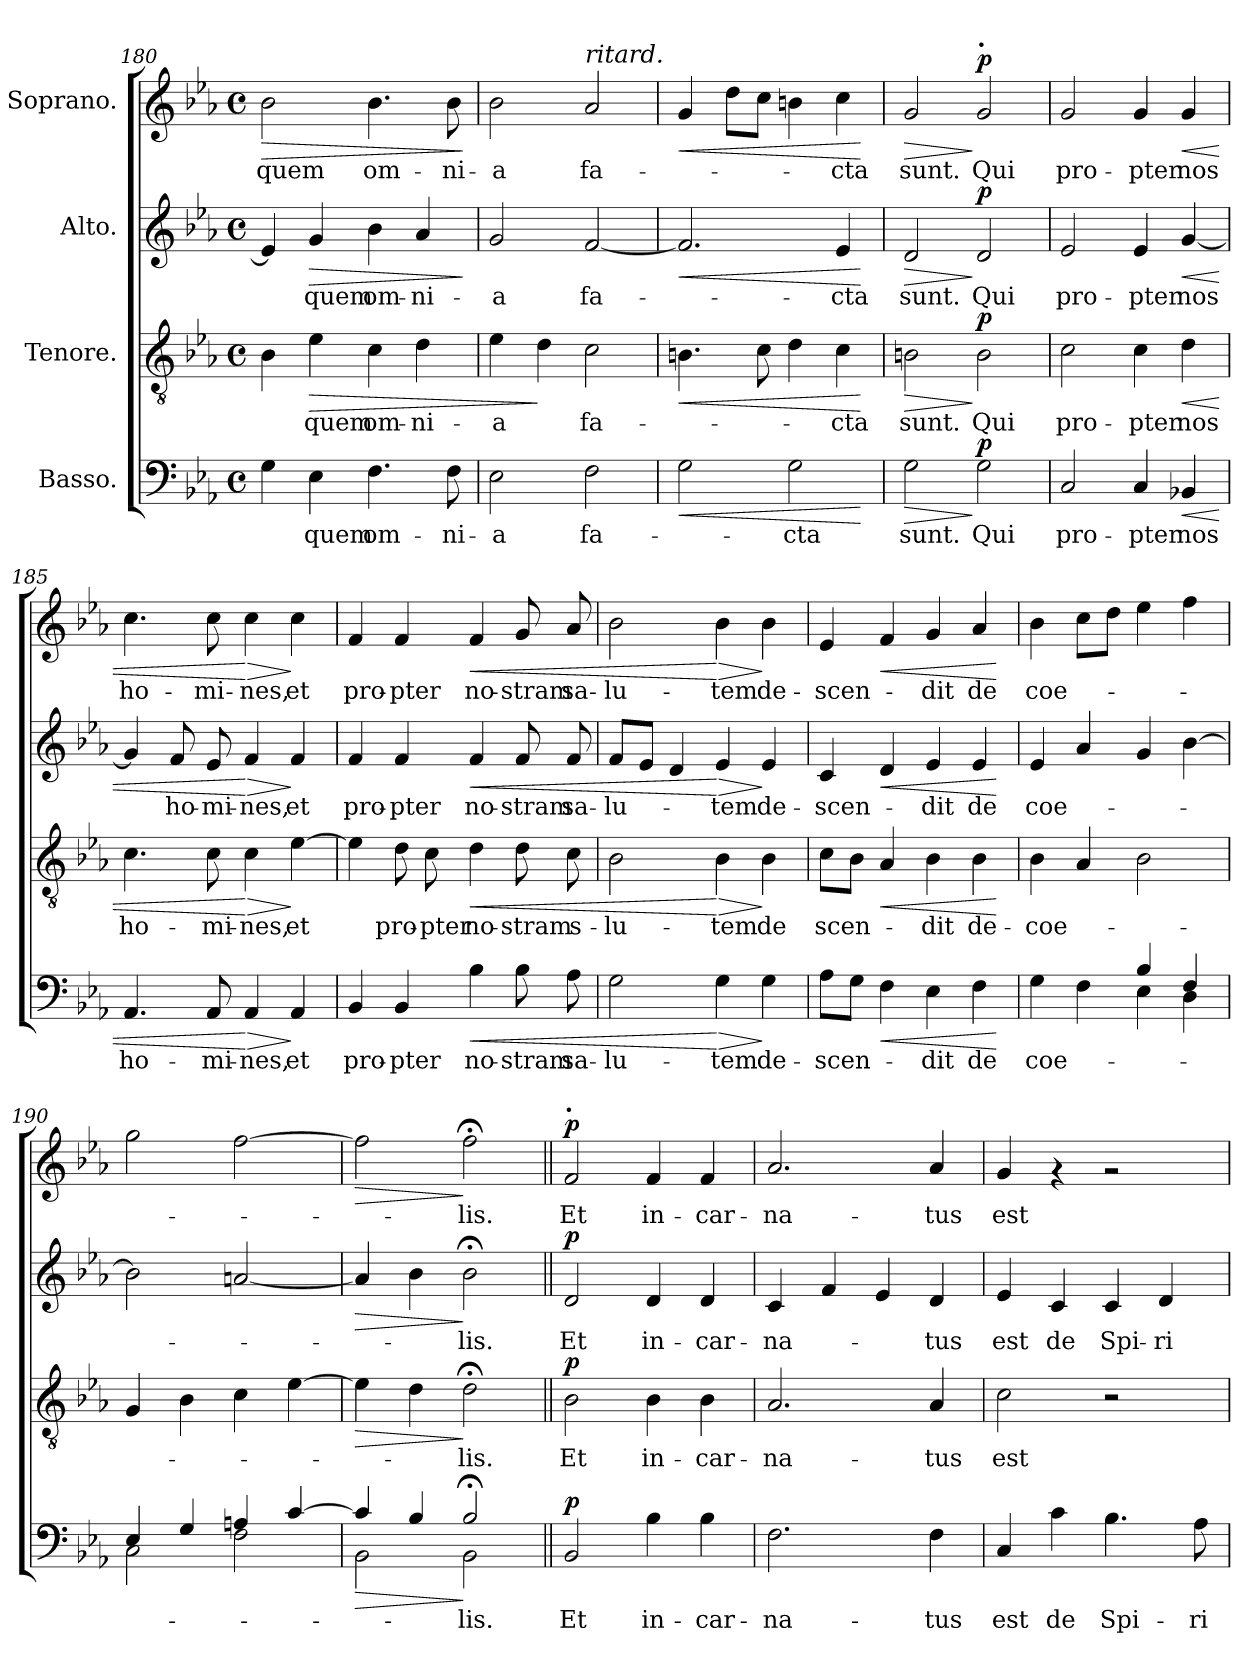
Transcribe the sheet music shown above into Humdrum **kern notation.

**kern	**text	**dynam	**kern	**text	**dynam	**kern	**text	**dynam	**kern	**text	**dynam
*part4	*part4	*part4	*part3	*part3	*part3	*part2	*part2	*part2	*part1	*part1	*part1
*staff4	*staff4	*staff4	*staff3	*staff3	*staff3	*staff2	*staff2	*staff2	*staff1	*staff1	*staff1
*I"Basso.	*	*	*I"Tenore.	*	*	*I"Alto.	*	*	*I"Soprano.	*	*
*clefF4	*	*	*clefGv2	*	*	*clefG2	*	*	*clefG2	*	*
*k[b-e-a-]	*	*	*k[b-e-a-]	*	*	*k[b-e-a-]	*	*	*k[b-e-a-]	*	*
*M4/4	*	*	*M4/4	*	*	*M4/4	*	*	*M4/4	*	*
*met(c)	*	*	*met(c)	*	*	*met(c)	*	*	*met(c)	*	*
=180	=180	=180	=180	=180	=180	=180	=180	=180	=180	=180	=180
!	!	!	!	!	!	!	!	!	!	!LO:LY:b	!LO:HP:b
4G\	.	.	4B-\	.	.	4e-/]	.	.	2b-\	quem	>
!	!LO:LY:b	!	!	!LO:LY:b	!LO:HP:b	!	!LO:LY:b	!LO:HP:b	!	!	!
4E-\	quem	.	4e-\	-quem	>	4g/	-quem	>	.	.	.
!	!LO:LY:b	!	!	!LO:LY:b	!	!	!LO:LY:b	!	!	!LO:LY:b	!
4.F\	om-	.	4c\	om-	.	4b-\	om-	.	4.b-\	om-	.
!	!	!	!	!LO:LY:b	!	!	!LO:LY:b	!	!	!	!
.	.	.	4d\	-ni-	.	4a-/	-ni-	.	.	.	.
!	!LO:LY:b	!	!	!	!	!	!	!	!	!LO:LY:b	!
8F\	-ni-	.	.	.	.	.	.	.	8b-\	-ni-	.
.	.	.	.	.	.	.	.	]	.	.	]
=181	=181	=181	=181	=181	=181	=181	=181	=181	=181	=181	=181
!	!LO:LY:b	!	!	!LO:LY:b	!	!	!LO:LY:b	!	!	!LO:LY:b	!
2E-\	-a	.	4e-\	-a	.	2g/	-a	.	2b-\	-a	.
.	.	.	4d\	.	]	.	.	.	.	.	.
!	!	!	!	!	!	!	!	!	!LO:TX:a:i:t=ritard.	!	!
!	!LO:LY:b	!	!	!LO:LY:b	!	!	!LO:LY:b	!	!	!LO:LY:b	!
2F\	fa-	.	2c\	fa-	.	[2f/	fa-	.	2a-/	fa-	.
=182	=182	=182	=182	=182	=182	=182	=182	=182	=182	=182	=182
!	!	!LO:HP:b	!	!	!LO:HP:b	!	!	!LO:HP:b	!	!	!LO:HP:b
2G\	.	<	4.Bn\	.	<	2.f/]	.	<	4g/	.	<
.	.	.	.	.	.	.	.	.	8dd\L	.	.
.	.	.	8c\	.	.	.	.	.	8cc\J	.	.
!	!LO:LY:b	!	!	!	!	!	!	!	!	!	!
2G\	-cta	.	4d\	.	.	.	.	.	4bn\	.	.
!	!	!	!	!LO:LY:b	!	!	!LO:LY:b	!	!	!LO:LY:b	!
.	.	.	4c\	-cta	.	4e-/	-cta	.	4cc\	-cta	.
.	.	[	.	.	[	.	.	[	.	.	[
!!LO:LB:g=z
=183	=183	=183	=183	=183	=183	=183	=183	=183	=183	=183	=183
!	!LO:LY:b	!LO:HP:b	!	!LO:LY:b	!LO:HP:b	!	!LO:LY:b	!LO:HP:b	!	!LO:LY:b	!LO:HP:b
2G\	sunt.	>	2Bn\	sunt.	>	2d/	sunt.	>	2g/	sunt.	>
*	*	*	*	*	*	*	*	*	*MM84	*	*
!	!	!	!	!	!	!	!	!	!LO:TX:a:B:t=.	!	!
!	!LO:LY:b	!LO:DY:n=1:a	!	!LO:LY:b	!LO:DY:n=1:a	!	!LO:LY:b	!LO:DY:n=1:a	!	!LO:LY:b	!LO:DY:n=1:a
2G\	Qui	] p	2B\	Qui	] p	2d/	Qui	] p	2g/	Qui	] p
=184	=184	=184	=184	=184	=184	=184	=184	=184	=184	=184	=184
!	!LO:LY:b	!	!	!LO:LY:b	!	!	!LO:LY:b	!	!	!LO:LY:b	!
2C/	pro-	.	2c\	pro-	.	2e-/	pro-	.	2g/	pro-	.
!	!LO:LY:b	!	!	!LO:LY:b	!	!	!LO:LY:b	!	!	!LO:LY:b	!
4C/	-pter	.	4c\	-pter	.	4e-/	-pter	.	4g/	-pter	.
!	!LO:LY:b	!LO:HP:b	!	!LO:LY:b	!LO:HP:b	!	!LO:LY:b	!LO:HP:b	!	!LO:LY:b	!LO:HP:b
4BB-X/	nos	<	4d\	nos	<	[4g/	nos	<	4g/	nos	<
=185	=185	=185	=185	=185	=185	=185	=185	=185	=185	=185	=185
!	!LO:LY:b	!	!	!LO:LY:b	!	!	!	!	!	!LO:LY:b	!
4.AA-/	ho-	.	4.c\	ho-	.	4g/]	.	.	4.cc\	ho-	.
!	!	!	!	!	!	!	!LO:LY:b	!	!	!	!
.	.	.	.	.	.	8f/	ho-	.	.	.	.
!	!LO:LY:b	!	!	!LO:LY:b	!	!	!LO:LY:b	!	!	!LO:LY:b	!
8AA-/	-mi-	.	8c\	-mi-	.	8e-/	-mi-	.	8cc\	-mi-	.
!	!LO:LY:b	!LO:HP:n=1:b	!	!LO:LY:b	!LO:HP:n=1:b	!	!LO:LY:b	!LO:HP:n=1:b	!	!LO:LY:b	!LO:HP:n=1:b
4AA-/	-nes,	[ >	4c\	-nes,	[ >	4f/	-nes,	[ >	4cc\	-nes,	[ >
!	!LO:LY:b	!	!	!LO:LY:b	!	!	!LO:LY:b	!	!	!LO:LY:b	!
4AA-/	et	]	[4e-\	et	]	4f/	et	]	4cc\	et	]
=186	=186	=186	=186	=186	=186	=186	=186	=186	=186	=186	=186
!	!LO:LY:b	!	!	!	!	!	!LO:LY:b	!	!	!LO:LY:b	!
4BB-/	pro-	.	4e-\]	.	.	4f/	pro-	.	4f/	pro-	.
!	!LO:LY:b	!	!	!LO:LY:b	!	!	!LO:LY:b	!	!	!LO:LY:b	!
4BB-/	-pter	.	8d\	pro-	.	4f/	-pter	.	4f/	-pter	.
!	!	!	!	!LO:LY:b	!	!	!	!	!	!	!
.	.	.	8c\	-pter	.	.	.	.	.	.	.
!	!LO:LY:b	!LO:HP:b	!	!LO:LY:b	!LO:HP:b	!	!LO:LY:b	!LO:HP:b	!	!LO:LY:b	!LO:HP:b
4B-\	no-	<	4d\	no-	<	4f/	no-	<	4f/	no-	<
!	!LO:LY:b	!	!	!LO:LY:b	!	!	!LO:LY:b	!	!	!LO:LY:b	!
8B-\	-stram	.	8d\	-stram	.	8f/	-stram	.	8g/	-stram	.
!	!LO:LY:b	!	!	!LO:LY:b	!	!	!LO:LY:b	!	!	!LO:LY:b	!
8A-\	sa-	.	8c\	s-	.	8f/	sa-	.	8a-/	sa-	.
=187	=187	=187	=187	=187	=187	=187	=187	=187	=187	=187	=187
!	!LO:LY:b	!	!	!LO:LY:b	!	!	!LO:LY:b	!	!	!LO:LY:b	!
2G\	-lu-	.	2B-\	-lu-	.	8f/L	-lu-	.	2b-\	-lu-	.
.	.	.	.	.	.	8e-/J	.	.	.	.	.
.	.	.	.	.	.	4d/	.	.	.	.	.
!	!LO:LY:b	!LO:HP:n=1:b	!	!LO:LY:b	!LO:HP:n=1:b	!	!LO:LY:b	!LO:HP:n=1:b	!	!LO:LY:b	!LO:HP:n=1:b
4G\	-tem	[ >	4B-\	-tem	[ >	4e-/	-tem	[ >	4b-\	-tem	[ >
!	!LO:LY:b	!	!	!LO:LY:b	!	!	!LO:LY:b	!	!	!LO:LY:b	!
4G\	de-	]	4B-\	de	]	4e-/	de-	]	4b-\	de-	]
!!LO:PB:g=z
=188	=188	=188	=188	=188	=188	=188	=188	=188	=188	=188	=188
!	!LO:LY:b	!	!	!LO:LY:b	!	!	!LO:LY:b	!	!	!LO:LY:b	!
8A-\L	-scen-	.	8c\L	scen-	.	4c/	-scen-	.	4e-/	-scen-	.
8G\J	.	.	8B-\J	.	.	.	.	.	.	.	.
!	!	!LO:HP:b	!	!	!LO:HP:b	!	!	!LO:HP:b	!	!	!LO:HP:b
4F\	.	<	4A-/	.	<	4d/	.	<	4f/	.	<
!	!LO:LY:b	!	!	!LO:LY:b	!	!	!LO:LY:b	!	!	!LO:LY:b	!
4E-\	-dit	.	4B-\	-dit	.	4e-/	-dit	.	4g/	-dit	.
!	!LO:LY:b	!	!	!LO:LY:b	!	!	!LO:LY:b	!	!	!LO:LY:b	!
4F\	de	.	4B-\	de-	.	4e-/	de	.	4a-/	de	.
.	.	[	.	.	[	.	.	[	.	.	[
=189	=189	=189	=189	=189	=189	=189	=189	=189	=189	=189	=189
!	!LO:LY:b	!	!	!LO:LY:b	!	!	!LO:LY:b	!	!	!LO:LY:b	!
*^	*	*	*	*	*	*	*	*	*	*	*
4G\	2ryy	coe-	.	4B-\	-coe-	.	4e-/	coe-	.	4b-\	coe-	.
4F\	.	.	.	4A-/	.	.	4a-/	.	.	8cc\L	.	.
.	.	.	.	.	.	.	.	.	.	8dd\J	.	.
4B-/	4E-\	.	.	2B-\	.	.	4g/	.	.	4ee-\	.	.
4F/	4D\	.	.	.	.	.	[4b-\	.	.	4ff\	.	.
=190	=190	=190	=190	=190	=190	=190	=190	=190	=190	=190	=190	=190
4E-/	2C\	.	.	4G/	.	.	2b-\]	.	.	2gg\	.	.
4G/	.	.	.	4B-\	.	.	.	.	.	.	.	.
4An/	2F\	.	.	4c\	.	.	[2an/	.	.	[2ff\	.	.
[4c/	.	.	.	[4e-\	.	.	.	.	.	.	.	.
=191	=191	=191	=191	=191	=191	=191	=191	=191	=191	=191	=191	=191
!	!	!	!LO:HP:b	!	!	!LO:HP:b	!	!	!LO:HP:b	!	!	!LO:HP:b
4c/]	2BB-\	.	>	4e-\]	.	>	4a/]	.	>	2ff\]	.	>
4B-/	.	.	.	4d\	.	.	4b-\	.	.	.	.	.
!	!	!LO:LY:b	!	!	!LO:LY:b	!	!	!LO:LY:b	!	!	!LO:LY:b	!
2B-;</	2BB-\	lis.	]	2d;<\	-lis.	]	2b-;<\	-lis.	]	2ff;<\	-lis.	]
*v	*v	*	*	*	*	*	*	*	*	*	*	*
=192||	=192||	=192||	=192||	=192||	=192||	=192||	=192||	=192||	=192||	=192||	=192||
*	*	*	*	*	*	*	*	*	*MM66	*	*
*^	*	*	*	*	*	*	*	*	*	*	*
!	!	!	!	!	!	!	!	!	!	!LO:TX:a:B:t=.	!	!
!	!	!LO:LY:b	!LO:DY:a	!	!LO:LY:b	!LO:DY:a	!	!LO:LY:b	!LO:DY:a	!	!LO:LY:b	!LO:DY:a
*v	*v	*	*	*	*	*	*	*	*	*	*	*
2BB-/	Et	p	2B-\	Et	p	2d/	Et	p	2f/	Et	p
!	!LO:LY:b	!	!	!LO:LY:b	!	!	!LO:LY:b	!	!	!LO:LY:b	!
4B-\	in-	.	4B-\	in-	.	4d/	in-	.	4f/	in-	.
!	!LO:LY:b	!	!	!LO:LY:b	!	!	!LO:LY:b	!	!	!LO:LY:b	!
4B-\	-car-	.	4B-\	-car-	.	4d/	-car-	.	4f/	-car-	.
=193	=193	=193	=193	=193	=193	=193	=193	=193	=193	=193	=193
!	!LO:LY:b	!	!	!LO:LY:b	!	!	!LO:LY:b	!	!	!LO:LY:b	!
2.F\	-na-	.	2.A-/	-na-	.	4c/	-na-	.	2.a-/	-na-	.
.	.	.	.	.	.	4f/	.	.	.	.	.
.	.	.	.	.	.	4e-/	.	.	.	.	.
!	!LO:LY:b	!	!	!LO:LY:b	!	!	!LO:LY:b	!	!	!LO:LY:b	!
4F\	-tus	.	4A-/	-tus	.	4d/	-tus	.	4a-/	-tus	.
=194	=194	=194	=194	=194	=194	=194	=194	=194	=194	=194	=194
!	!LO:LY:b	!	!	!LO:LY:b	!	!	!LO:LY:b	!	!	!LO:LY:b	!
4C/	est	.	2c\	est	.	4e-/	est	.	4g/	est	.
!	!LO:LY:b	!	!	!	!	!	!LO:LY:b	!	!	!	!
4c\	de	.	.	.	.	4c/	de	.	4rg	.	.
!	!LO:LY:b	!	!	!	!	!	!LO:LY:b	!	!	!	!
4.B-\	Spi-	.	2r	.	.	4c/	Spi-	.	2rg	.	.
!	!	!	!	!	!	!	!LO:LY:b	!	!	!	!
.	.	.	.	.	.	4d/	-ri-	.	.	.	.
!	!LO:LY:b	!	!	!	!	!	!	!	!	!	!
8A-\	-ri-	.	.	.	.	.	.	.	.	.	.
=	=	=	=	=	=	=	=	=	=	=	=
*-	*-	*-	*-	*-	*-	*-	*-	*-	*-	*-	*-
